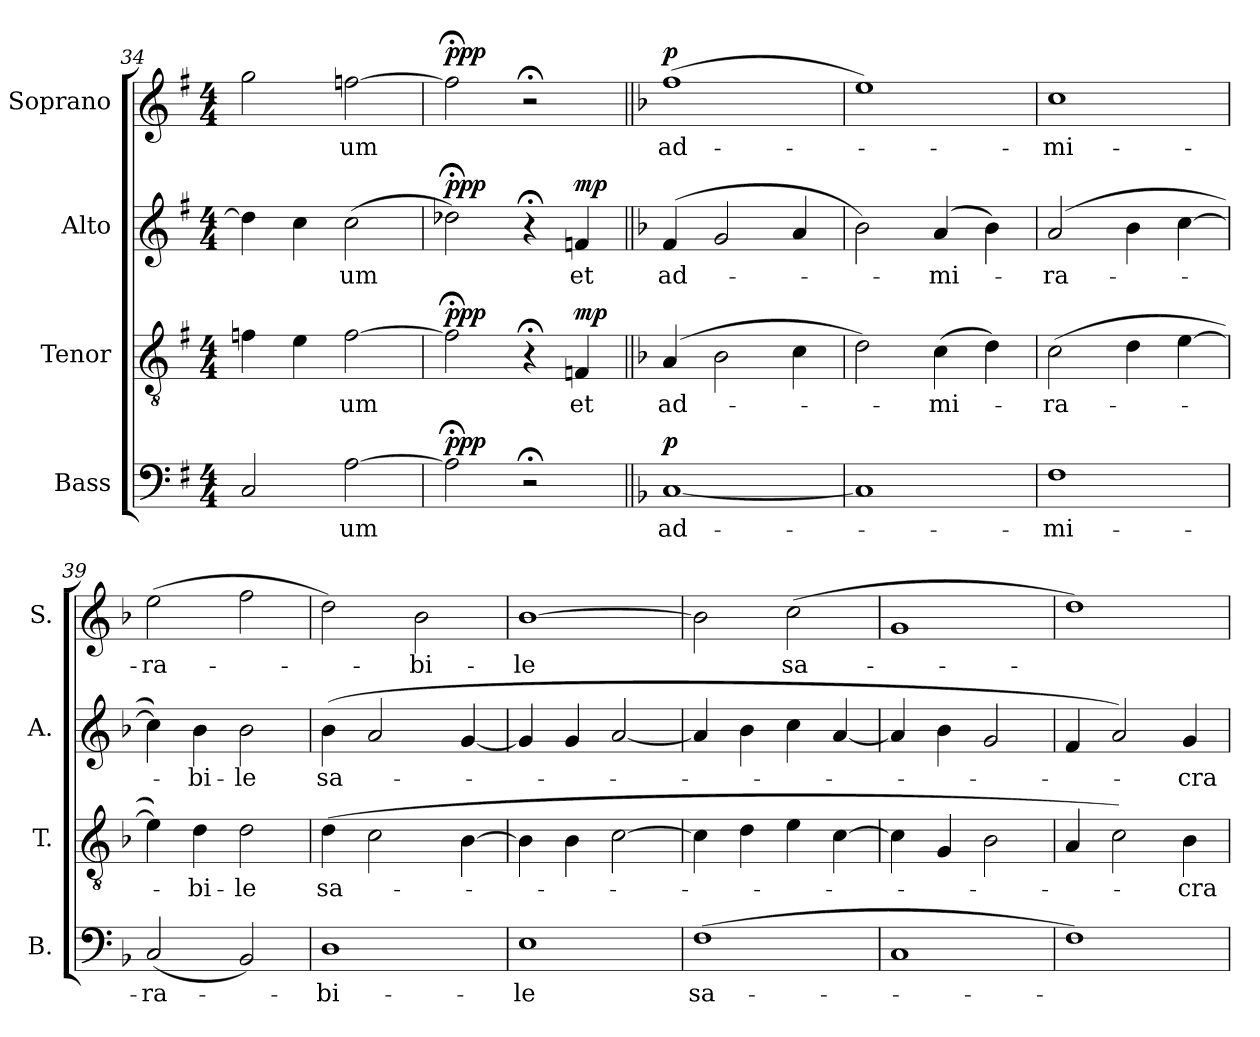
**kern	**text	**dynam	**kern	**text	**dynam	**kern	**text	**dynam	**kern	**text	**dynam
*part4	*part4	*part4	*part3	*part3	*part3	*part2	*part2	*part2	*part1	*part1	*part1
*staff4	*staff4	*staff4	*staff3	*staff3	*staff3	*staff2	*staff2	*staff2	*staff1	*staff1	*staff1
*I"Bass	*	*	*I"Tenor	*	*	*I"Alto	*	*	*I"Soprano	*	*
*I'B.	*	*	*I'T.	*	*	*I'A.	*	*	*I'S.	*	*
*clefF4	*	*	*clefGv2	*	*	*clefG2	*	*	*clefG2	*	*
*	*	*	*ITrd7c12	*	*	*	*	*	*	*	*
*k[f#]	*	*	*k[f#]	*	*	*k[f#]	*	*	*k[f#]	*	*
*e:	*	*	*e:	*	*	*e:	*	*	*e:	*	*
*M4/4	*	*	*M4/4	*	*	*M4/4	*	*	*M4/4	*	*
=34	=34	=34	=34	=34	=34	=34	=34	=34	=34	=34	=34
2Ci/	.	.	4Fni\	.	.	4ddi\]	.	.	2ggi\	.	.
.	.	.	4Ei\	.	.	4cci\	.	.	.	.	.
!	!LO:LY:b:color=#000000	!	!	!	!	!	!	!	!	!	!
!	!	!	!	!LO:LY:b:color=#000000	!	!	!	!	!	!	!
!	!	!	!	!	!	!	!LO:LY:b:color=#000000	!	!	!	!
!	!	!	!	!	!	!	!	!	!	!LO:LY:b:color=#000000	!
[>2Ai\	-um	.	[>2Fi\	-um	.	(2cci\	-um	.	[>2ffni\	-um	.
=35	=35	=35	=35	=35	=35	=35	=35	=35	=35	=35	=35
2A;i\]	.	ppp	2F;i\]	.	ppp	2dd-X;i\)	.	ppp	2ff;i\]	.	ppp
2r;	.	.	4r;	.	.	4r;	.	.	2r;	.	.
!	!	!	!	!LO:LY:b:color=#000000	!	!	!	!	!	!	!
!	!	!	!	!	!	!	!LO:LY:b:color=#000000	!	!	!	!
.	.	.	4FFni/	et	mp	4fni/	et	mp	.	.	.
=36||	=36||	=36||	=36||	=36||	=36||	=36||	=36||	=36||	=36||	=36||	=36||
*k[b-]	*	*	*k[b-]	*	*	*k[b-]	*	*	*k[b-]	*	*
*F:	*	*	*F:	*	*	*F:	*	*	*F:	*	*
!	!LO:LY:b:color=#000000	!	!	!	!	!	!	!	!	!	!
!	!	!	!	!LO:LY:b:color=#000000	!	!	!	!	!	!	!
!	!	!	!	!	!	!	!LO:LY:b:color=#000000	!	!	!	!
!	!	!	!	!	!	!	!	!	!	!LO:LY:b:color=#000000	!
[<1Ci	ad-	p	(4AAi/	ad-	.	(4fi/	ad-	.	(1ffi	ad-	p
.	.	.	2BB-i\	.	.	2gi/	.	.	.	.	.
.	.	.	4Ci\	.	.	4ai/	.	.	.	.	.
=37	=37	=37	=37	=37	=37	=37	=37	=37	=37	=37	=37
1Ci]	.	.	2Di\)	.	.	2b-i\)	.	.	1eei)	.	.
!	!	!	!	!LO:LY:b:color=#000000	!	!	!	!	!	!	!
!	!	!	!	!	!	!	!LO:LY:b:color=#000000	!	!	!	!
.	.	.	(4Ci\	-mi-	.	(4ai/	-mi-	.	.	.	.
.	.	.	4Di\)	.	.	4b-i\)	.	.	.	.	.
!!LO:LB:g=z
=38	=38	=38	=38	=38	=38	=38	=38	=38	=38	=38	=38
!	!LO:LY:b:color=#000000	!	!	!	!	!	!	!	!	!	!
!	!	!	!	!LO:LY:b:color=#000000	!	!	!	!	!	!	!
!	!	!	!	!	!	!	!LO:LY:b:color=#000000	!	!	!	!
!	!	!	!	!	!	!	!	!	!	!LO:LY:b:color=#000000	!
1Fi	-mi-	.	(2Ci\	-ra-	.	(2ai/	-ra-	.	1cci	-mi-	.
.	.	.	4Di\	.	.	4b-i\	.	.	.	.	.
.	.	.	[>4Ei\	.	.	[>4cci\	.	.	.	.	.
=39	=39	=39	=39	=39	=39	=39	=39	=39	=39	=39	=39
!	!LO:LY:b:color=#000000	!	!	!	!	!	!	!	!	!	!
!	!	!	!	!	!	!	!	!	!	!LO:LY:b:color=#000000	!
(2Ci/	-ra-	.	4Ei\])	.	.	4cci\])	.	.	(2eei\	-ra-	.
!	!	!	!	!LO:LY:b:color=#000000	!	!	!	!	!	!	!
!	!	!	!	!	!	!	!LO:LY:b:color=#000000	!	!	!	!
.	.	.	4Di\	-bi-	.	4b-i\	-bi-	.	.	.	.
!	!	!	!	!LO:LY:b:color=#000000	!	!	!	!	!	!	!
!	!	!	!	!	!	!	!LO:LY:b:color=#000000	!	!	!	!
2BB-i/)	.	.	2Di\	-le	.	2b-i\	-le	.	2ffi\	.	.
=40	=40	=40	=40	=40	=40	=40	=40	=40	=40	=40	=40
!	!LO:LY:b:color=#000000	!	!	!	!	!	!	!	!	!	!
!	!	!	!	!LO:LY:b:color=#000000	!	!	!	!	!	!	!
!	!	!	!	!	!	!	!LO:LY:b:color=#000000	!	!	!	!
1Di	-bi-	.	(4Di\	sa-	.	(4b-i\	sa-	.	2ddi\)	.	.
.	.	.	2Ci\	.	.	2ai/	.	.	.	.	.
!	!	!	!	!	!	!	!	!	!	!LO:LY:b:color=#000000	!
.	.	.	.	.	.	.	.	.	2b-i\	-bi-	.
.	.	.	[>4BB-i\	.	.	[<4gi/	.	.	.	.	.
=41	=41	=41	=41	=41	=41	=41	=41	=41	=41	=41	=41
!	!LO:LY:b:color=#000000	!	!	!	!	!	!	!	!	!	!
!	!	!	!	!	!	!	!	!	!	!LO:LY:b:color=#000000	!
1Ei	-le	.	4BB-i\]	.	.	4gi/]	.	.	[>1b-i	-le	.
.	.	.	4BB-i\	.	.	4gi/	.	.	.	.	.
.	.	.	[>2Ci\	.	.	[<2ai/	.	.	.	.	.
=42	=42	=42	=42	=42	=42	=42	=42	=42	=42	=42	=42
!	!LO:LY:b:color=#000000	!	!	!	!	!	!	!	!	!	!
(1Fi	sa-	.	4Ci\]	.	.	4ai/]	.	.	2b-i\]	.	.
.	.	.	4Di\	.	.	4b-i\	.	.	.	.	.
!	!	!	!	!	!	!	!	!	!	!LO:LY:b:color=#000000	!
.	.	.	4Ei\	.	.	4cci\	.	.	(2cci\	sa-	.
.	.	.	[>4Ci\	.	.	[<4ai/	.	.	.	.	.
=43	=43	=43	=43	=43	=43	=43	=43	=43	=43	=43	=43
1Ci	.	.	4Ci\]	.	.	4ai/]	.	.	1gi	.	.
.	.	.	4GGi/	.	.	4b-i\	.	.	.	.	.
.	.	.	2BB-i\	.	.	2gi/	.	.	.	.	.
=44	=44	=44	=44	=44	=44	=44	=44	=44	=44	=44	=44
1Fi)	.	.	4AAi/	.	.	4fi/	.	.	1ddi)	.	.
.	.	.	2Ci\)	.	.	2ai/)	.	.	.	.	.
!	!	!	!	!LO:LY:b:color=#000000	!	!	!	!	!	!	!
!	!	!	!	!	!	!	!LO:LY:b:color=#000000	!	!	!	!
.	.	.	4BB-i\	-cra-	.	4gi/	-cra-	.	.	.	.
=	=	=	=	=	=	=	=	=	=	=	=
*-	*-	*-	*-	*-	*-	*-	*-	*-	*-	*-	*-
